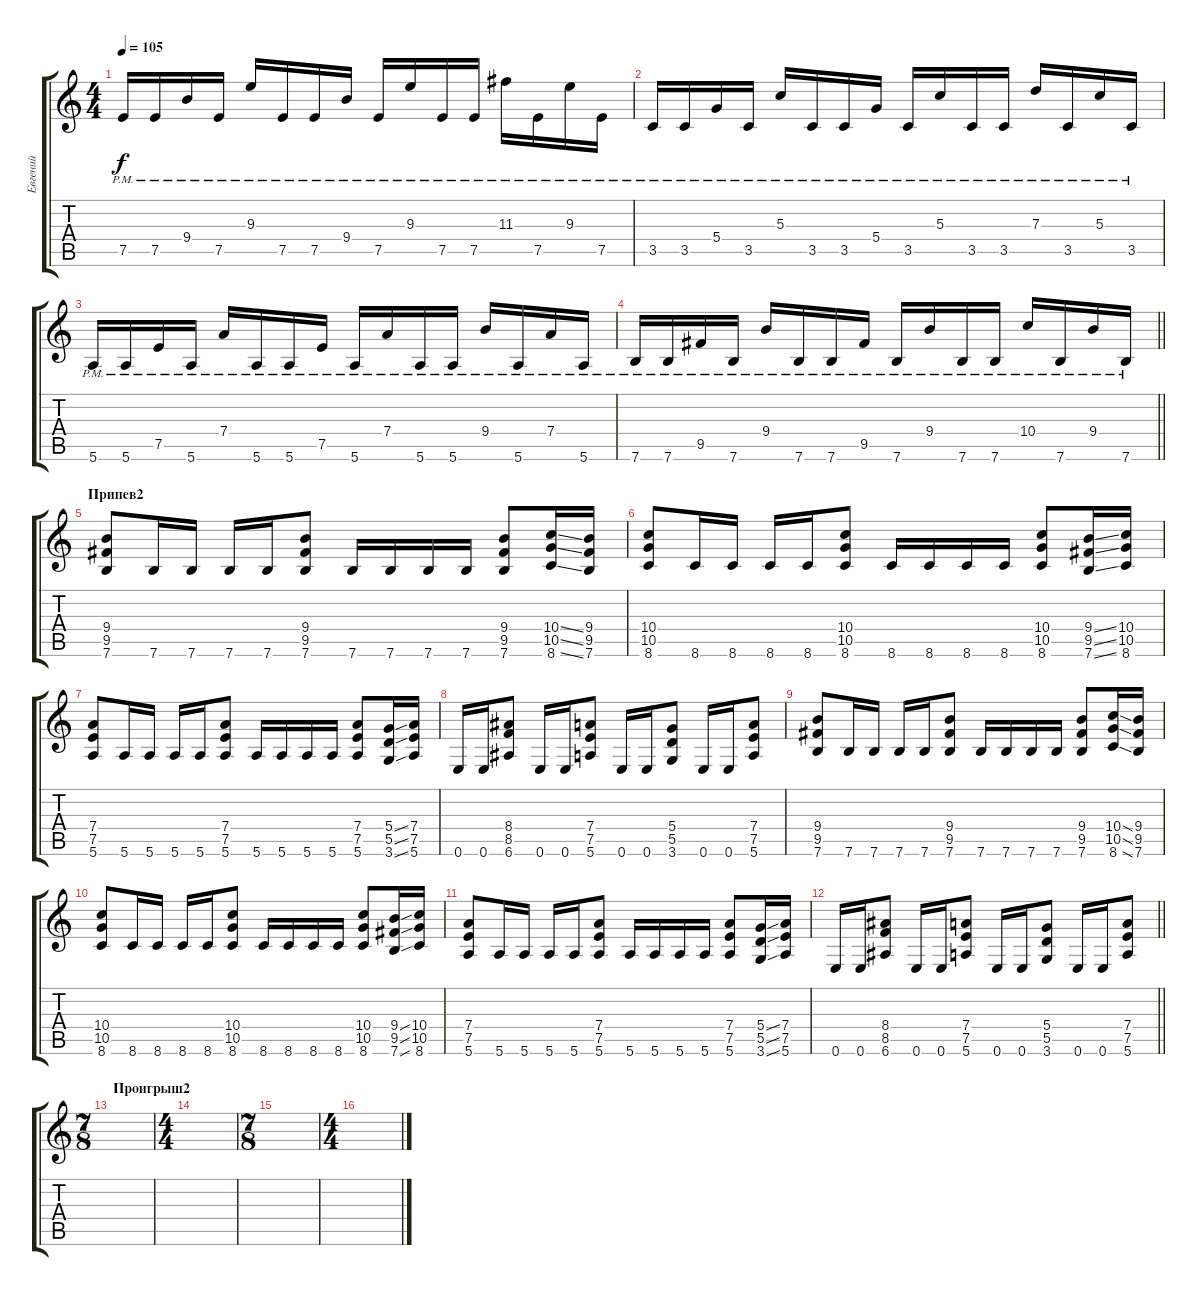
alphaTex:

\track ("Евгений" "Евгений") {instrument distortionguitar}
\staff {score tabs}
\tuning (E4 B3 G3 D3 A2 E2) {hide}
\ts (4 4)
\tempo 105
\clef g2
\ks c
7.5{pm}.16{dy f} 7.5{pm}.16 9.4{pm}.16 7.5{pm}.16 9.3{pm}.16 7.5{pm}.16 7.5{pm}.16 9.4{pm}.16 7.5{pm}.16 9.3{pm}.16 7.5{pm}.16 7.5{pm}.16 11.3{pm}.16 7.5{pm}.16 9.3{pm}.16 7.5{pm}.16 |
3.5{pm}.16 3.5{pm}.16 5.4{pm}.16 3.5{pm}.16 5.3{pm}.16 3.5{pm}.16 3.5{pm}.16 5.4{pm}.16 3.5{pm}.16 5.3{pm}.16 3.5{pm}.16 3.5{pm}.16 7.3{pm}.16 3.5{pm}.16 5.3{pm}.16 3.5{pm}.16 |
5.6{pm}.16 5.6{pm}.16 7.5{pm}.16 5.6{pm}.16 7.4{pm}.16 5.6{pm}.16 5.6{pm}.16 7.5{pm}.16 5.6{pm}.16 7.4{pm}.16 5.6{pm}.16 5.6{pm}.16 9.4{pm}.16 5.6{pm}.16 7.4{pm}.16 5.6{pm}.16 |
\barLineRight lightlight
7.6{pm}.16 7.6{pm}.16 9.5{pm}.16 7.6{pm}.16 9.4{pm}.16 7.6{pm}.16 7.6{pm}.16 9.5{pm}.16 7.6{pm}.16 9.4{pm}.16 7.6{pm}.16 7.6{pm}.16 10.4{pm}.16 7.6{pm}.16 9.4{pm}.16 7.6{pm}.16 |
\section ("" "Припев2")
(9.4 9.5 7.6).8 7.6.16 7.6.16 7.6.16 7.6.16 (9.4 9.5 7.6).8 7.6.16 7.6.16 7.6.16 7.6.16 (9.4 9.5 7.6).8 (10.4{ss} 10.5{ss} 8.6{ss}).16 (9.4 9.5 7.6).16 |
(10.4 10.5 8.6).8 8.6.16 8.6.16 8.6.16 8.6.16 (10.4 10.5 8.6).8 8.6.16 8.6.16 8.6.16 8.6.16 (10.4 10.5 8.6).8 (9.4{ss} 9.5{ss} 7.6{ss}).16 (10.4 10.5 8.6).16 |
(7.4 7.5 5.6).8 5.6.16 5.6.16 5.6.16 5.6.16 (7.4 7.5 5.6).8 5.6.16 5.6.16 5.6.16 5.6.16 (7.4 7.5 5.6).8 (5.4{ss} 5.5{ss} 3.6{ss}).16 (7.4 7.5 5.6).16 |
0.6.16 0.6.16 (8.4 8.5 6.6).8 0.6.16 0.6.16 (7.4 7.5 5.6).8 0.6.16 0.6.16 (5.4 5.5 3.6).8 0.6.16 0.6.16 (7.4 7.5 5.6).8 |
(9.4 9.5 7.6).8 7.6.16 7.6.16 7.6.16 7.6.16 (9.4 9.5 7.6).8 7.6.16 7.6.16 7.6.16 7.6.16 (9.4 9.5 7.6).8 (10.4{ss} 10.5{ss} 8.6{ss}).16 (9.4 9.5 7.6).16 |
(10.4 10.5 8.6).8 8.6.16 8.6.16 8.6.16 8.6.16 (10.4 10.5 8.6).8 8.6.16 8.6.16 8.6.16 8.6.16 (10.4 10.5 8.6).8 (9.4{ss} 9.5{ss} 7.6{ss}).16 (10.4 10.5 8.6).16 |
(7.4 7.5 5.6).8 5.6.16 5.6.16 5.6.16 5.6.16 (7.4 7.5 5.6).8 5.6.16 5.6.16 5.6.16 5.6.16 (7.4 7.5 5.6).8 (5.4{ss} 5.5{ss} 3.6{ss}).16 (7.4 7.5 5.6).16 |
\barLineRight lightlight
0.6.16 0.6.16 (8.4 8.5 6.6).8 0.6.16 0.6.16 (7.4 7.5 5.6).8 0.6.16 0.6.16 (5.4 5.5 3.6).8 0.6.16 0.6.16 (7.4 7.5 5.6).8 |
\ts (7 8)
\section ("" "Проигрыш2")
|
\ts (4 4)
|
\ts (7 8)
|
\ts (4 4)
